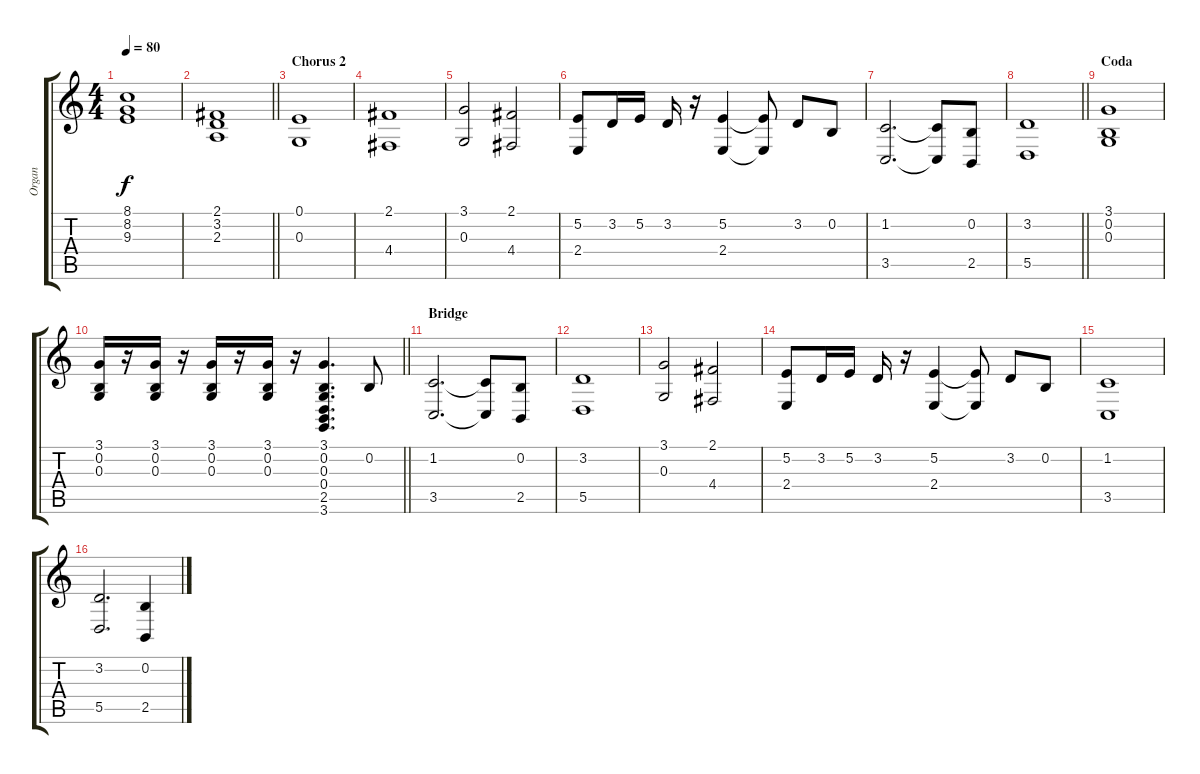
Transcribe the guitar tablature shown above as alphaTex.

\track ("Organ" "Organ") {instrument drawbarorgan}
\staff {score tabs}
\tuning (E4 B3 G3 D3 A2 E2) {hide}
\ts (4 4)
\tempo 80
\clef g2
\ks c
(8.1 8.2 9.3).1{dy f} |
\barLineRight lightlight
(2.1 3.2 2.3).1 |
\section ("" "Chorus 2")
(0.1 0.3).1 |
(2.1 4.4).1 |
(3.1 0.3).2 (2.1 4.4).2 |
(5.2 2.4).8{volume 9} 3.2.16 5.2.16 3.2.16 r.16 (5.2 2.4).4{volume 6} (5.2{t} 2.4{t}).8 3.2.8 0.2.8 |
(1.2 3.5).2{d} (1.2{t} 3.5{t}).8 (0.2 2.5).8 |
\barLineRight lightlight
(3.2 5.5).1 |
\section ("" "Coda")
(3.1 0.2 0.3).1 |
\barLineRight lightlight
(3.1 0.2 0.3).16 r.16 (3.1 0.2 0.3).16 r.16 (3.1 0.2 0.3).16 r.16 (3.1 0.2 0.3).16 r.16 (3.1 0.2 0.3 0.4 2.5 3.6).4{d} 0.2.8 |
\section ("" "Bridge")
(1.2 3.5).2{d} (1.2{t} 3.5{t}).8 (0.2 2.5).8 |
(3.2 5.5).1 |
(3.1 0.3).2 (2.1 4.4).2 |
(5.2 2.4).8{volume 9} 3.2.16 5.2.16 3.2.16 r.16 (5.2 2.4).4{volume 6} (5.2{t} 2.4{t}).8 3.2.8 0.2.8 |
(1.2 3.5).1 |
(3.2 5.5).2{d} (0.2 2.5).4
